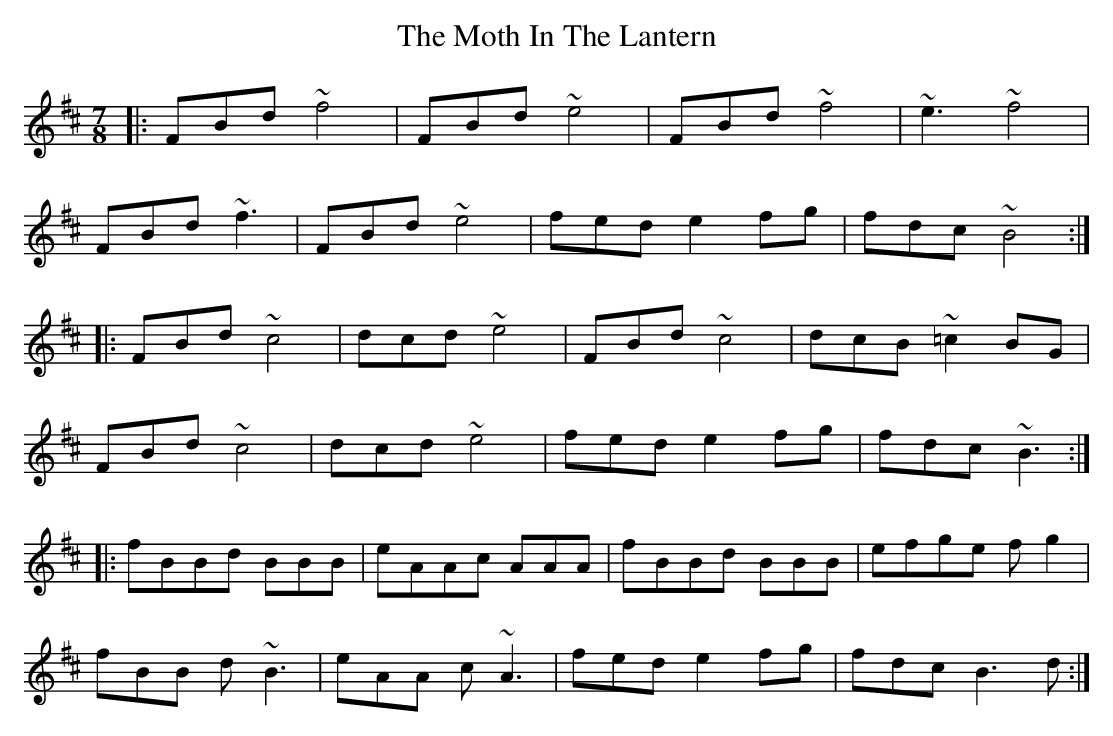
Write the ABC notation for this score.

X:1
T: The Moth In The Lantern
M: 6/8
L: 1/8
K: Bmin
M: 7/8
|:FBd ~f4|FBd ~e4|FBd ~f4|~e3 ~f4|
FBd ~f3|FBd ~e4|fed e2fg|fdc ~B4:|
|:FBd ~c4|dcd ~e4|FBd ~c4|dcB ~=c2BG|
FBd ~c4|dcd ~e4|fed e2fg|fdc ~B3:|
|:fBBd BBB|eAAc AAA|fBBd BBB|efge fg2|
fBB d~B3|eAA c~A3|fed e2fg|fdc B3d:|
